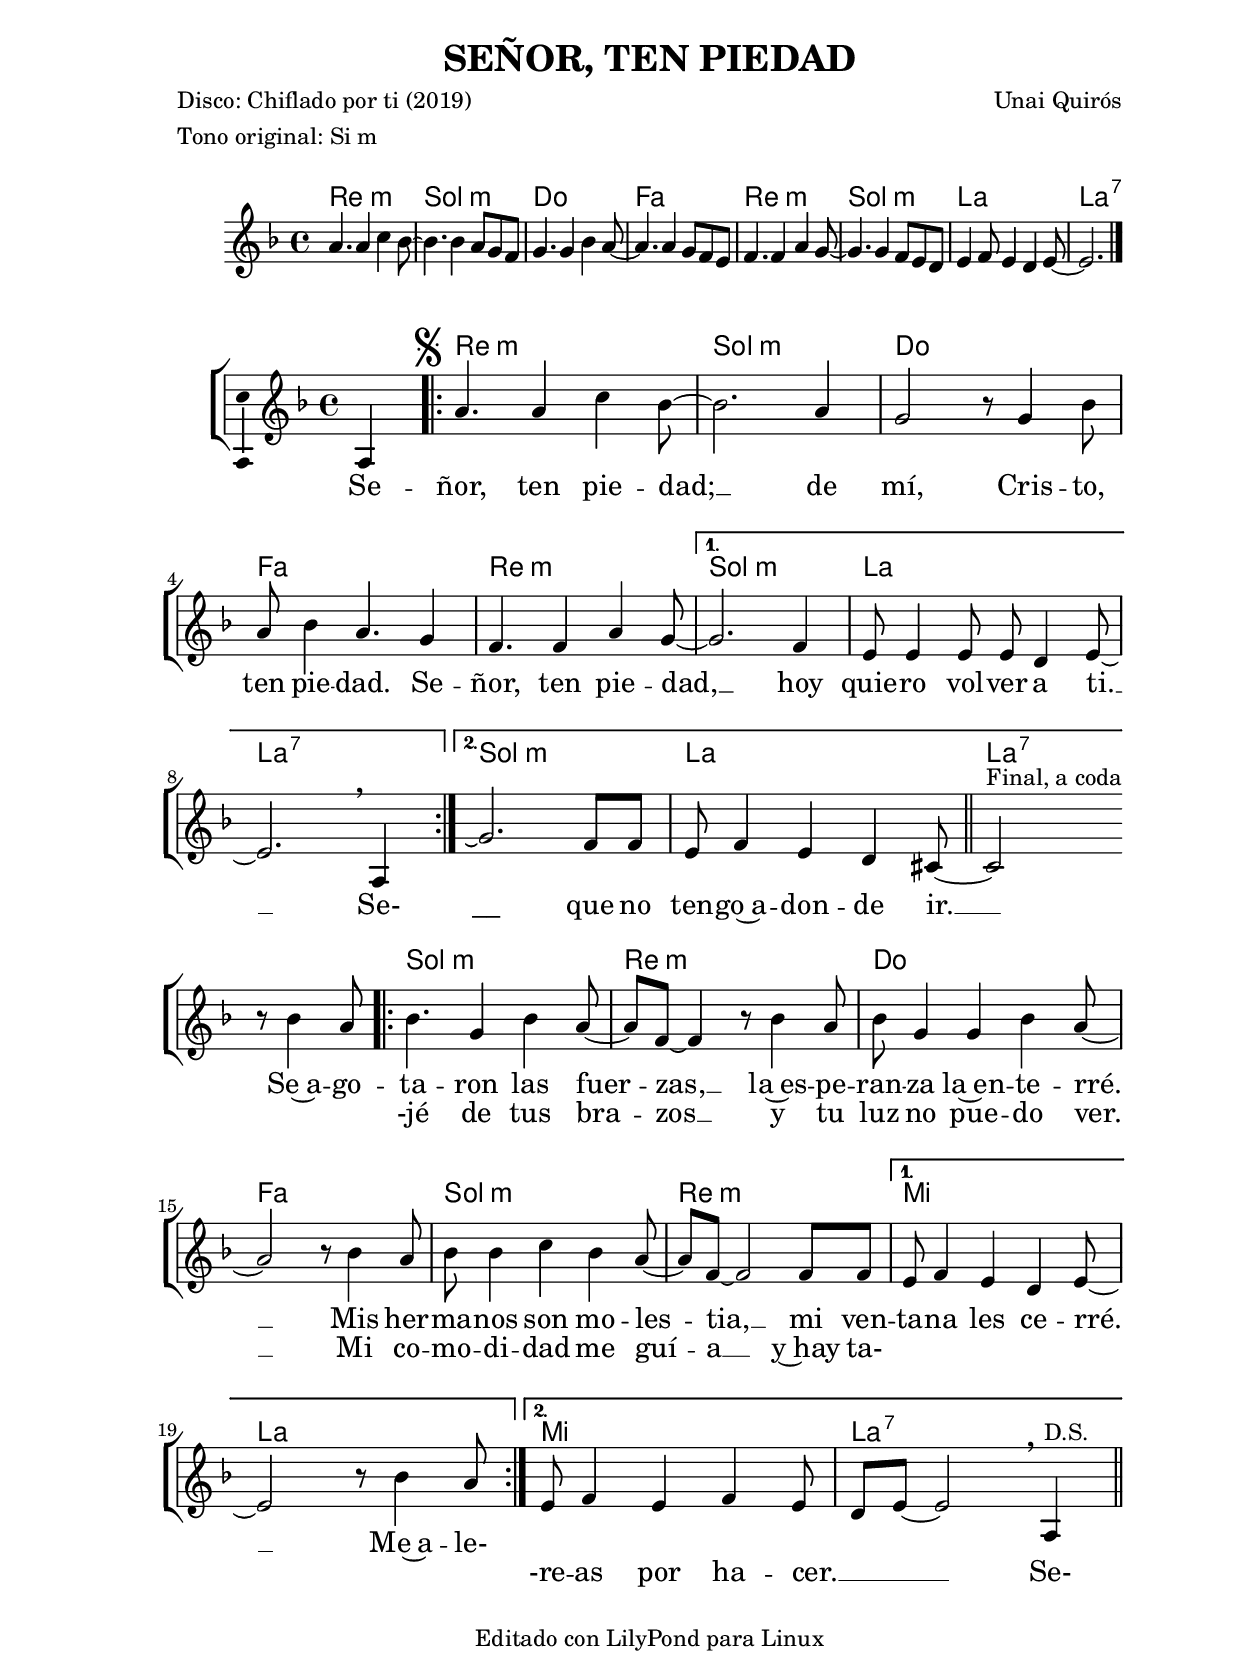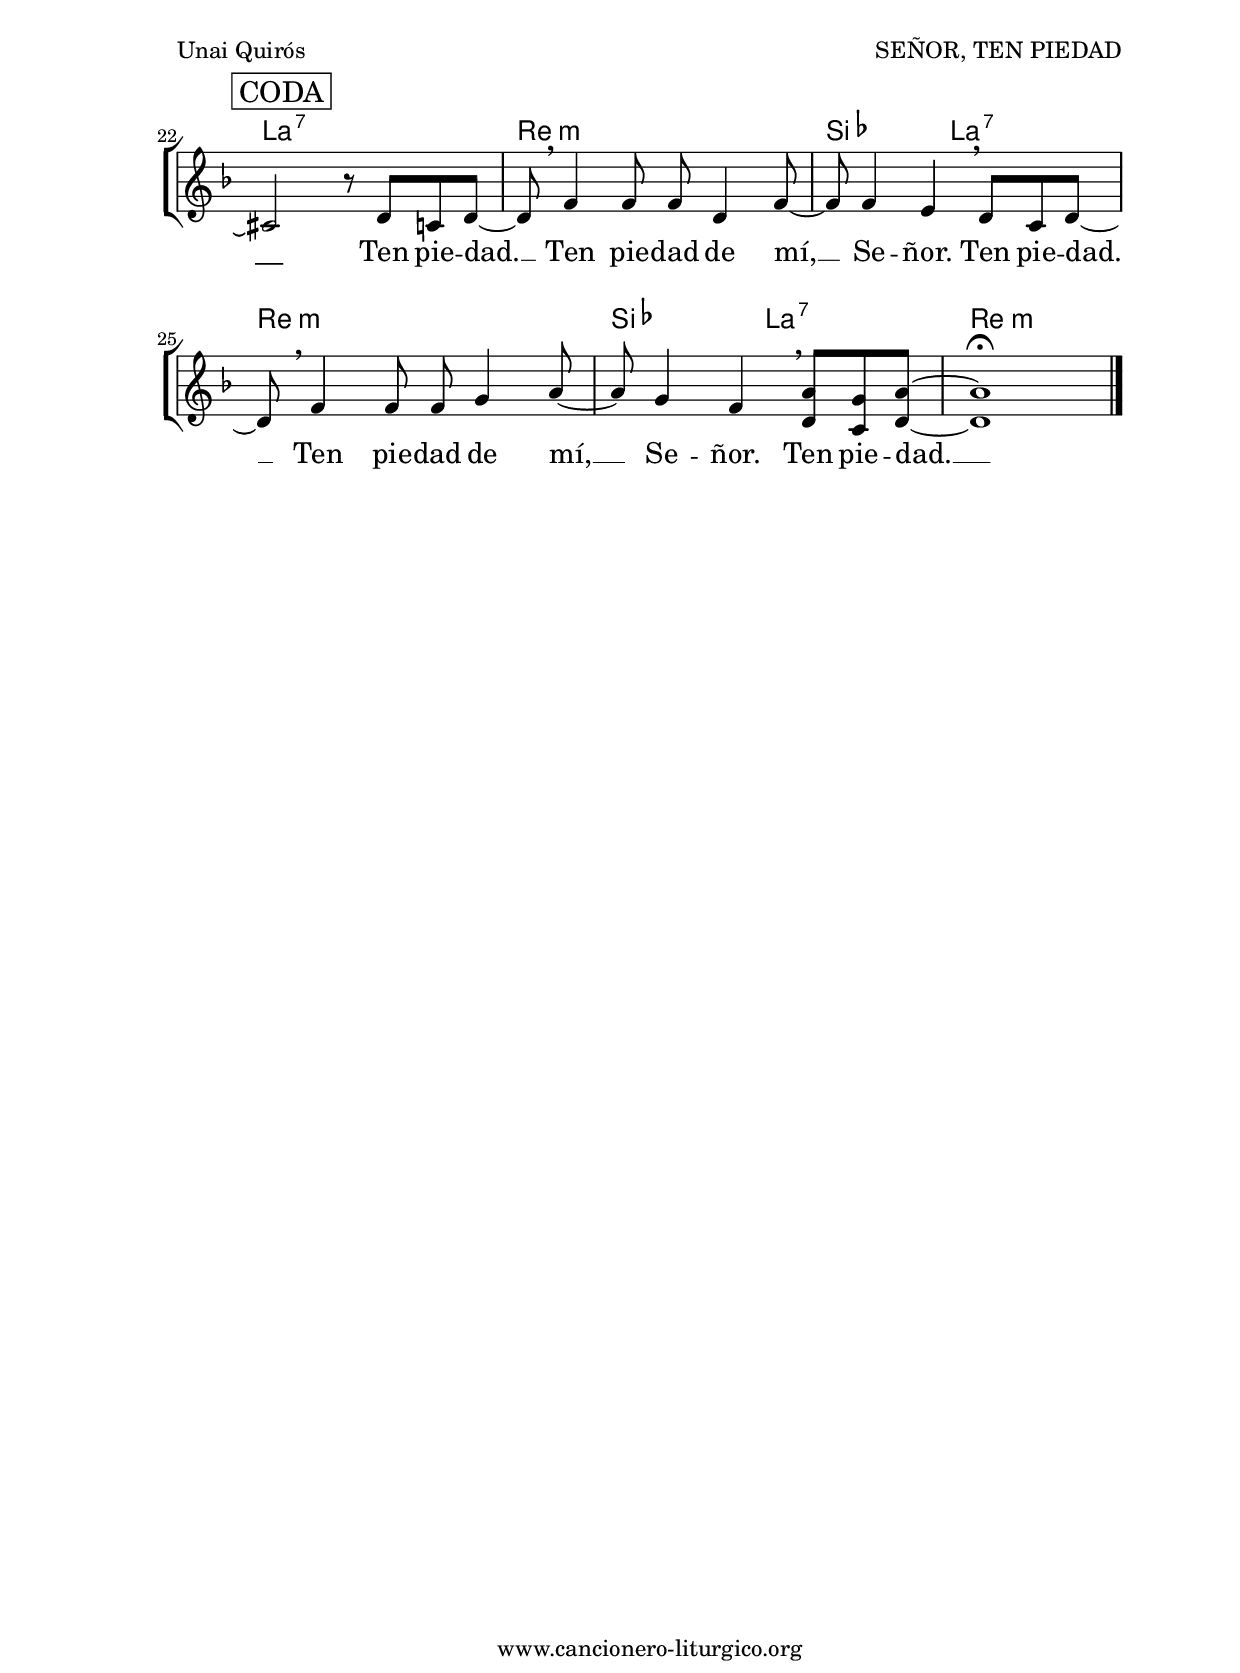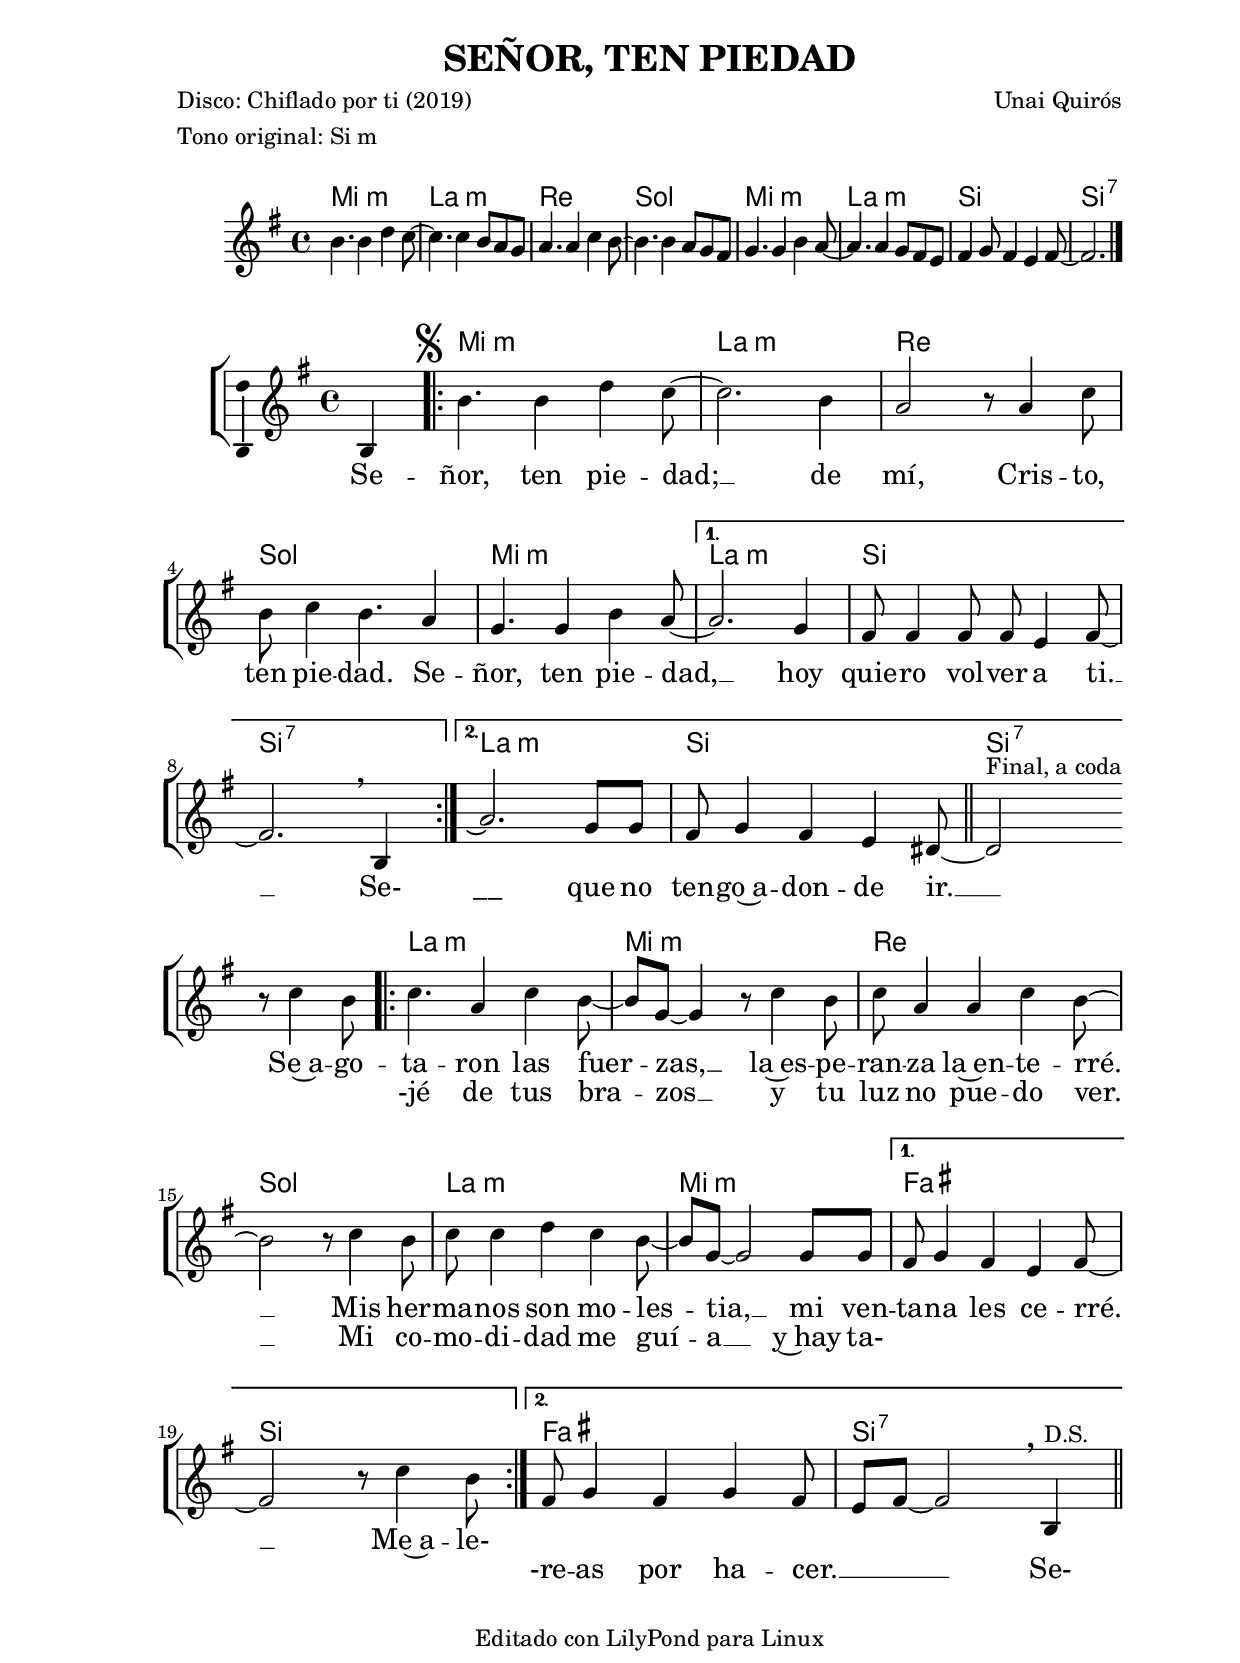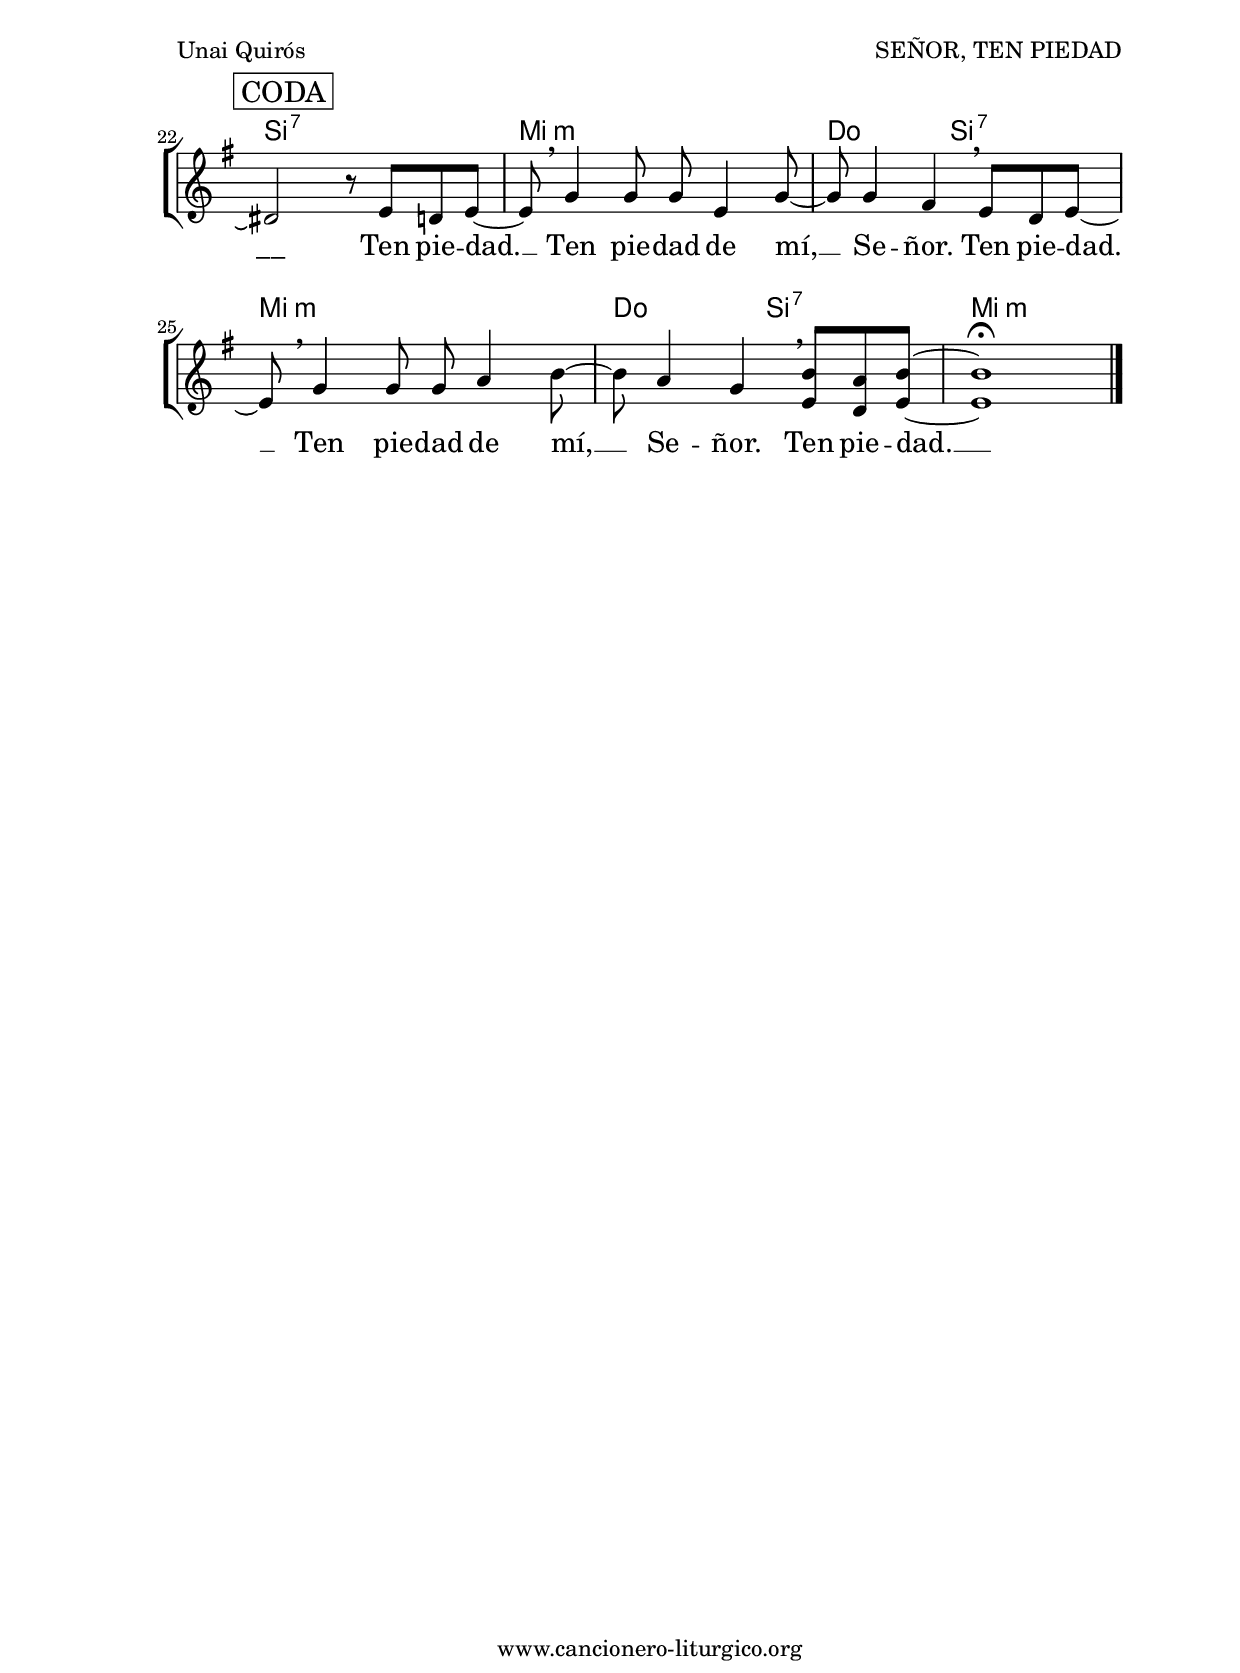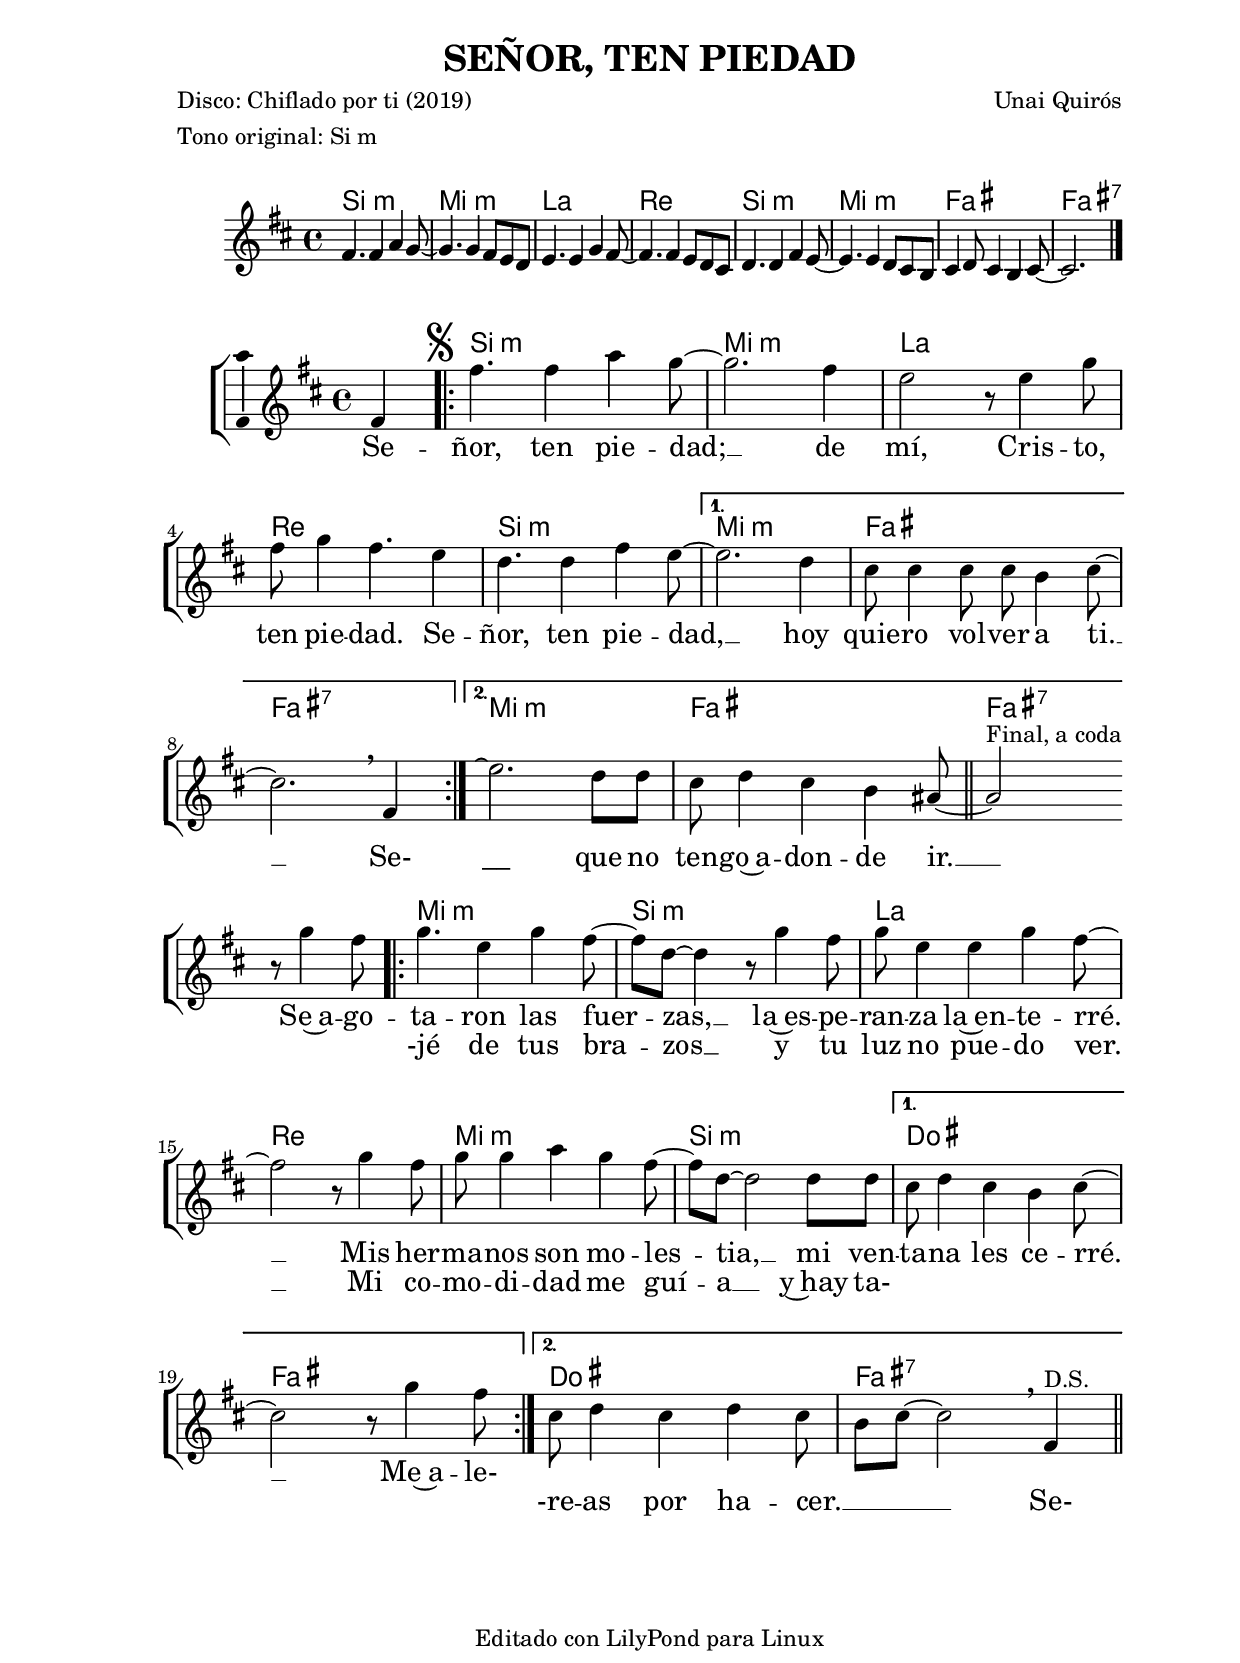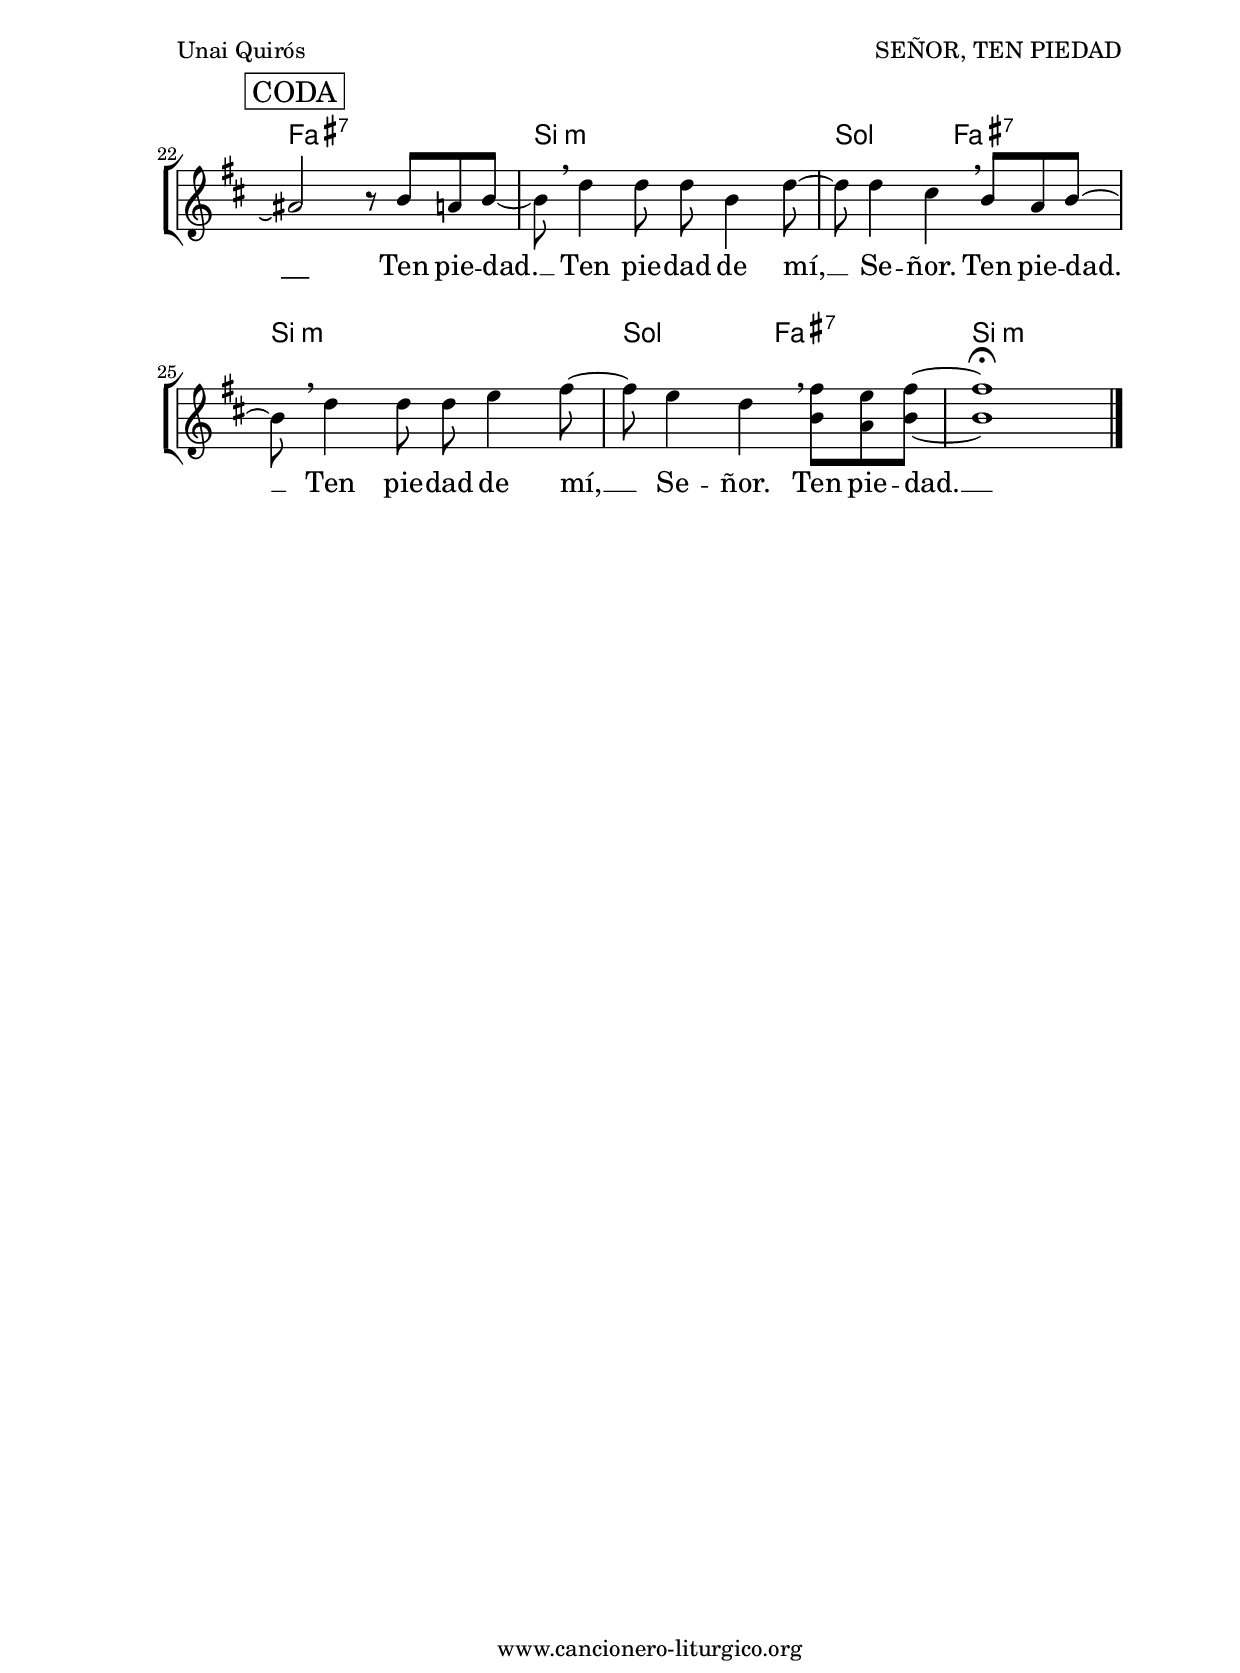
%
%para convertir .midi en .wav:
%timidity filename.midi -Ow -o finename.wav
%
%
%Para convertir de .wav a .mp3:
%lame -h -m j filename.wav
%
%
%para escuchar el midi:
%timidity nombrefichero.midi
%


%versión de lilypond para la que se ha escrito esta partitura:
\version "2.16.0"

	%Tamaño papel
	#(set-default-paper-size "a4")
	%Tamaño partitura
	#(set-global-staff-size 20)
	%No responde al pulsar sobre una nota
	#(ly:set-option 'point-and-click #f)

%parámetros del encabezamiento:
\header {
	title = "SEÑOR, TEN PIEDAD"
	subtitle = ""
	composer = "Unai Quirós"
	poet = "Disco: Chiflado por ti (2019)"
	meter = "Tono original: Si m"
	arranger = ""
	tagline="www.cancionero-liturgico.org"
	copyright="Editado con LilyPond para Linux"
	}

%parámetros asociados al papel:
\paper  {
	oddHeaderMarkup = \markup {\fill-line { \on-the-fly #not-first-page \fromproperty #'header:title \on-the-fly #not-first-page \fromproperty #'header:composer }}
	evenHeaderMarkup = \markup {\fill-line { \fromproperty #'header:composer \fromproperty #'header:title }}
	#(set-paper-size "a4")
	print-page-number = ##f
	first-page-number = 1
	print-first-page-number = ##f
%	head-separation = 3.0 \cm
	top-margin = 2.0 \cm
%%%	bottom-margin = 0.5\cm
	bottom-margin = 0.2\cm
	left-margin = 3.0 \cm
	line-width = 16.0 \cm 
	indent = 8\mm
	interscoreline = 2.\mm
	between-system-space = 15\mm
%	para que las partituras no llenen la hoja:
	ragged-bottom = ##t
%	idem para la última hoja:
	ragged-last-bottom = ##f
%	para que las partituras llenen el ancho del papel:
	ragged-last = ##f
	after-title-space = 2.5 \cm
%page-count=1
%system-count=6

	%Flexible Vertical Spacing
%	markup-markup-spacing =
%	#'((basic-distance . 15) (minimum-distance . 15) (padding . 3))
	markup-system-spacing =
	#'((basic-distance . 15) (minimum-distance . 15) (padding . 3))
	system-system-spacing =
	#'((basic-distance . 15) (minimum-distance . 15) (padding . 3))
	score-system-spacing =
	#'((basic-distance . 15) (minimum-distance . 15) (padding . 5))
%	top-system-spacing = % header
%	#'((basic-distance . 8) (minimum-distance . 0) (padding . 0))
%	top-markup-spacing =
%	#'((basic-distance . 20) (minimum-distance . 20) (padding . 0))
	last-bottom-spacing = % footer
	#'((basic-distance . 5) (minimum-distance . 5) (padding . 0))
%	score-markup-spacing =
%	#'((basic-distance . 16) (minimum-distance . 13) (padding . 0))

	}


%parámetros que afectan a toda la partitura:
global =  {
	%clave de sol (G):
	\clef G
	%armadura:
	\transpose b d
	\key b \minor
	\tempo 4=113
	\set Score.tempoHideNote = ##t
	}


acordesintro = {
	\italianChords
	\chordmode {
	\transpose b d
{

b1:m e:m a d b:m e:m fis fis2.:7 %s4

	}
	}
}



melodiaintro = 
	\transpose b d
{

	\relative c''{
	\time 4/4

fis4. fis4 a g8~
g4. g4 fis8 e d
e4. e4 g fis8~
fis4. fis4 e8 d cis
d4. d4 fis e8~
e4. e4 d8 cis b
cis4 d8 cis4 b cis8~
cis2. %s4

}

	\bar "|."
	}

acordes = {
	\italianChords
	\chordmode {
	\transpose b d
{

\partial4
s4

\repeat volta 2 {
b1:m e:m a d b:m
}
\alternative {
{
e1:m fis fis:7
}
{
e1:m fis fis2:7
}
}

s2

\repeat volta 2 {
e1:m b:m a d e:m b:m
}
\alternative {
{
cis1 fis
}
{
cis1 fis:7
}
}

fis1:7
b1:m g2 fis:7
b1:m g2 fis:7
b1:m

	}
	}
}


melodia = 
	\transpose b d
{
	\time 4/4

\relative c'{

\partial4
fis4

\repeat volta 2 {

\mark \markup { \musicglyph #"scripts.segno" }

fis'4. fis4 a g8~
g2. fis4
e2 r8 e4 g8

\break

fis8 g4 fis4. e4
d4. d4 fis e8~
}
\alternative {
{
e2. d4
cis8 cis4 cis8 cis b4 cis8~

\break

cis2. \breathe fis,4
}
{
e'2.\repeatTie d8 d
cis8 d4 cis b4 ais8~
\bar "||"
ais2^"Final, a coda"
}
}

\break

r8 g'4 fis8

\repeat volta 2 {
g4. e4 g fis8~
fis8 d~d4 r8 g4 fis8
g8 e4 e g fis8~

\break

fis2 r8 g4 fis8
g8 g4 a g fis8~
fis8 d8~d2 d8 d
}
\alternative {
{
cis8 d4 cis b cis8~
cis2 r8 g'4 fis8
}
{
cis8 d4 cis d cis8
b8 cis~cis2 \breathe fis,4^"D.S."
}
}

\bar "||"
\mark \markup {
\override #'(box-padding . 0.5)
\box
\line { CODA }
%%%\line { \bold CODA }
}
%%%\mark \markup {"Coda"}

\break

ais2\repeatTie r8 b8 a b~
b8 \breathe d4 d8 d b4 d8~
d8 d4 cis \breathe b8 a b~
b8 \breathe d4 d8 d e4 fis8~
fis8 e4 d \breathe <b fis'>8 <a e'> <b fis'>~
<b fis'>1\fermata

}

	\bar "|."
	}


texto = \lyricmode {
Se -- ñor, ten pie -- dad; __
de mí, Cris -- to, ten pie -- dad.
Se -- ñor, ten pie -- dad, __
hoy quie -- ro vol -- ver a ti. __

Se-
"__"
que no ten -- go~a -- don -- de ir. __

Se~a -- go -- ta -- ron las fuer -- zas, __
la~es -- pe -- ran -- za la~en -- te -- rré. __
Mis her -- ma -- nos son mo -- les -- tia, __
mi ven -- ta -- na les ce -- rré. __

Me~a -- le-

\skip4 \skip4 \skip4 \skip4 \skip4 \skip4 \skip4 \skip4

"__"

Ten pie -- dad. __
Ten pie -- dad de mí, __ Se -- ñor.
Ten pie -- dad. __
Ten pie -- dad de mí, __ Se -- ñor.
Ten pie -- dad. __

	}

textodos = \lyricmode {
\skip4 \skip4 \skip4 \skip4 \skip4 \skip4 \skip4 \skip4 \skip4 \skip4 \skip4 \skip4
\skip4 \skip4 \skip4 \skip4 \skip4 \skip4 \skip4 \skip4 \skip4 \skip4 \skip4 \skip4
\skip4 \skip4 \skip4 \skip4 \skip4 \skip4 \skip4 \skip4 \skip4 \skip4 \skip4

-jé de tus bra -- zos __
y tu luz no pue -- do ver. __
Mi co -- mo -- di -- dad me guí -- a __
y~hay ta-

\skip4 \skip4 \skip4 \skip4 \skip4 \skip4 \skip4

-re -- as por ha -- cer. __ _ _

Se-

}

acordesintroStaff = \context ChordNames = acordesintroStaff <<
	\set chordChanges = ##t
	\acordesintro
	>>

acordesStaff = \context ChordNames = acordesStaff <<
	\set chordChanges = ##t
	\acordes
	>>


vozintroStaff = \context Voice = vozintroStaff
<<
	\override Staff.StaffSymbol #'staff-space = #(magstep -0.35)
	\set Staff.midiInstrument = #"english horn"
	\set Staff.midiMinimumVolume = #0.7
	\set Staff.midiMaximumVolume = #0.9
	\global
	\melodiaintro
	>>

vozStaff = \context Voice = vozStaff
\with {\consists "Ambitus_engraver"}
<<
%	\set Staff.instrumentName = ""
%	\set Staff.shortInstrumentName = ""
%	\set Staff.midiInstrument = #"clarinet"
%	\set Staff.midiInstrument = #"cello"
	\set Staff.midiInstrument = #"flute"
%	\set Staff.midiInstrument = #"electric guitar (jazz)"
%	\set Staff.midiInstrument = #"english horn"
%	\set Staff.midiInstrument = #"violin"
%	\set Staff.midiInstrument = #"glockenspiel"
	\set Staff.midiMinimumVolume = #0.7
	\set Staff.midiMaximumVolume = #0.9
	\global
	\melodia
	>>

textoStaff = \context Lyrics = textoStaff <<
	\lyricsto vozStaff \texto
	>>

textodosStaff = \context Lyrics = textodosStaff <<
	\lyricsto vozStaff \textodos
	>>


\book {
	\score {
		\context ChoirStaff {
%			\override StaffGroup.SystemStartBracket #'collapse-height = #1
%			\override Score.SystemStartBar #'collapse-height = #1
			<<
			\acordesintroStaff
			\vozintroStaff
			>>
			}
		\layout {
system-count=1
	    		\context {
				\Lyrics
				\override LyricText #'font-size = #2
				}
	   		 \context {
				\Score
				\override StaffSymbol #'staff-space = #(magstep +3)
				}
			}
		}
	\score {
		<<
		\context ChoirStaff {
			\override StaffGroup.SystemStartBracket #'collapse-height = #1
			\override Score.SystemStartBar #'collapse-height = #1
			<<
			\acordesStaff
			\vozStaff
			\textoStaff
			\textodosStaff
			>>
			}

		>>
		\layout {
	    		\context {
				\Lyrics
				\override LyricText #'font-size = #2
				}
	   		 \context {
				\Score
				\override StaffSymbol #'staff-space = #(magstep +3)
				}
			}
		}
	\score {
		\unfoldRepeats
		<<
		\context ChoirStaff {
			<<
			\acordesintroStaff
			\vozintroStaff
			>>
			<<
			\acordesStaff
			\vozStaff
			>>
			}

		>>
		\midi {
	  		\context {
	  			\Score
				tempoWholesPerMinute = #(ly:make-moment 70 4)
				}
			}
		}
	}



#(define output-suffix "C")
\book {
	\score {
		\context ChoirStaff {
%			\override StaffGroup.SystemStartBracket #'collapse-height = #1
%			\override Score.SystemStartBar #'collapse-height = #1
\transpose c d
			<<
			\acordesintroStaff
			\vozintroStaff
			>>
			}
		\layout {
system-count=1
	    		\context {
				\Lyrics
				\override LyricText #'font-size = #2
				}
	   		 \context {
				\Score
				\override StaffSymbol #'staff-space = #(magstep +3)
				}
			}
		}
	\score {
		<<
		\context ChoirStaff {
			\override StaffGroup.SystemStartBracket #'collapse-height = #1
			\override Score.SystemStartBar #'collapse-height = #1
\transpose c d
			<<
			\acordesStaff
			\vozStaff
			\textoStaff
			\textodosStaff
			>>
			}

		>>
		\layout {
	    		\context {
				\Lyrics
				\override LyricText #'font-size = #2
				}
	   		 \context {
				\Score
				\override StaffSymbol #'staff-space = #(magstep +3)
				}
			}
		}
	}

#(define output-suffix "S")
\book {
	\score {
		\context ChoirStaff {
%			\override StaffGroup.SystemStartBracket #'collapse-height = #1
%			\override Score.SystemStartBar #'collapse-height = #1
\transpose c a,
			<<
			\acordesintroStaff
			\vozintroStaff
			>>
			}
		\layout {
system-count=1
	    		\context {
				\Lyrics
				\override LyricText #'font-size = #2
				}
	   		 \context {
				\Score
				\override StaffSymbol #'staff-space = #(magstep +3)
				}
			}
		}
	\score {
		<<
		\context ChoirStaff {
			\override StaffGroup.SystemStartBracket #'collapse-height = #1
			\override Score.SystemStartBar #'collapse-height = #1
\transpose c a
			<<
			\acordesStaff
			\vozStaff
			\textoStaff
			\textodosStaff
			>>
			}

		>>
		\layout {
	    		\context {
				\Lyrics
				\override LyricText #'font-size = #2
				}
	   		 \context {
				\Score
				\override StaffSymbol #'staff-space = #(magstep +3)
				}
			}
		}
	}


